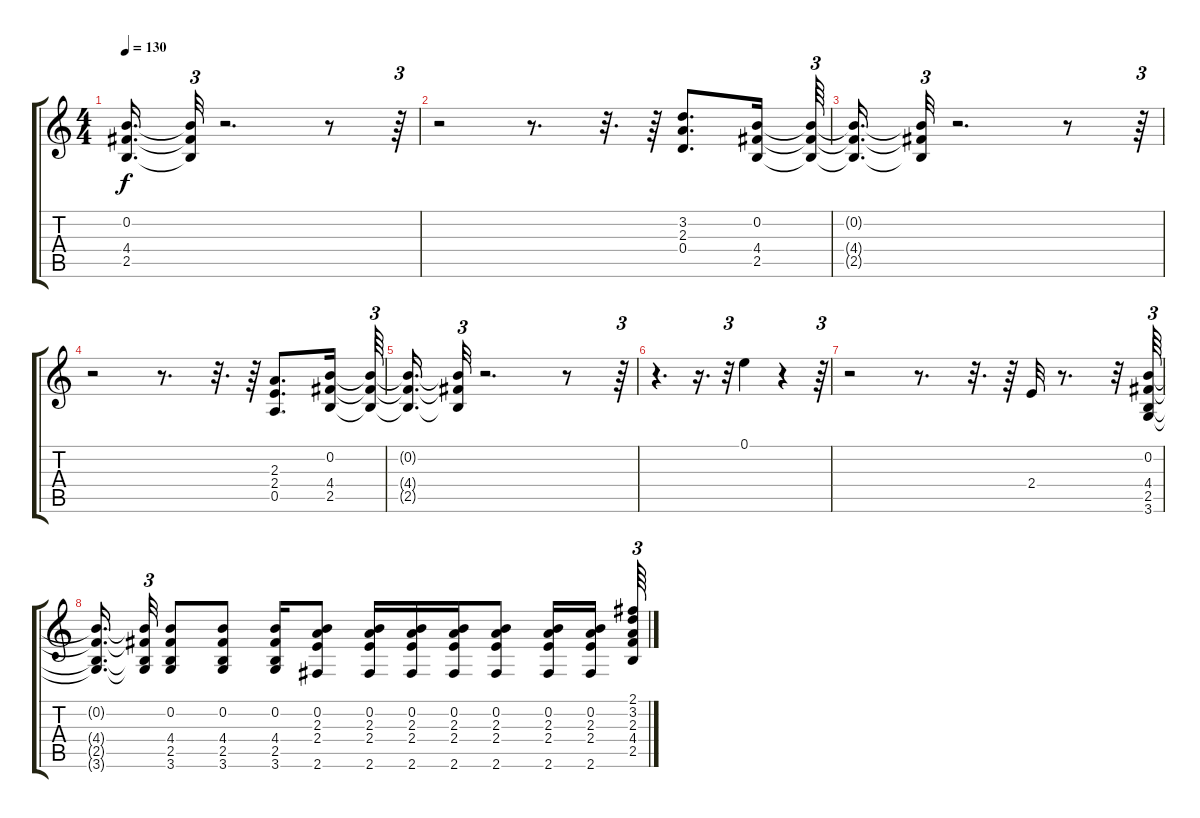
\track "" {instrument acousticguitarsteel}
\staff {score tabs}
\tuning (E4 B3 G3 D3 A2 E2) {hide}
\ts (4 4)
\tempo 130
\clef g2
\ks c
(0.2{t} 4.4{t} 2.5{t}).16{d dy f} (0.2{t} 4.4{t} 2.5{t}).32{tu (3 2)} r.2{d} r.8 r.64{tu (3 2)} |
r.2 r.8{d} r.32{d} r.64 (3.2 2.3 0.4).8{d} (0.2 4.4 2.5).16 (0.2{t} 4.4{t} 2.5{t}).64{tu (3 2)} |
(0.2{t} 4.4{t} 2.5{t}).16{d} (0.2{t} 4.4{t} 2.5{t}).32{tu (3 2)} r.2{d} r.8 r.64{tu (3 2)} |
r.2 r.8{d} r.32{d} r.64 (2.3 2.4 0.5).8{d} (0.2 4.4 2.5).16 (0.2{t} 4.4{t} 2.5{t}).64{tu (3 2)} |
(0.2{t} 4.4{t} 2.5{t}).16{d} (0.2{t} 4.4{t} 2.5{t}).32{tu (3 2)} r.2{d} r.8 r.64{tu (3 2)} |
r.4{d} r.16{d} r.32{tu (3 2)} 0.1.4 r.4 r.64{tu (3 2)} |
r.2 r.8{d} r.32{d} r.64 2.4.32 r.8{d} r.32 (0.2 4.4 2.5 3.6).64{tu (3 2)} |
(0.2{t} 4.4{t} 2.5{t} 3.6{t}).16{d} (0.2{t} 4.4{t} 2.5{t} 3.6{t}).32{tu (3 2)} (0.2 4.4 2.5 3.6).8 (0.2 4.4 2.5 3.6).8 (0.2 4.4 2.5 3.6).16 (0.2 2.3 2.4 2.6).8 (0.2 2.3 2.4 2.6).16 (0.2 2.3 2.4 2.6).16 (0.2 2.3 2.4 2.6).16 (0.2 2.3 2.4 2.6).8 (0.2 2.3 2.4 2.6).16 (0.2 2.3 2.4 2.6).16 (2.1 3.2 2.3 4.4 2.5).64{tu (3 2)}
